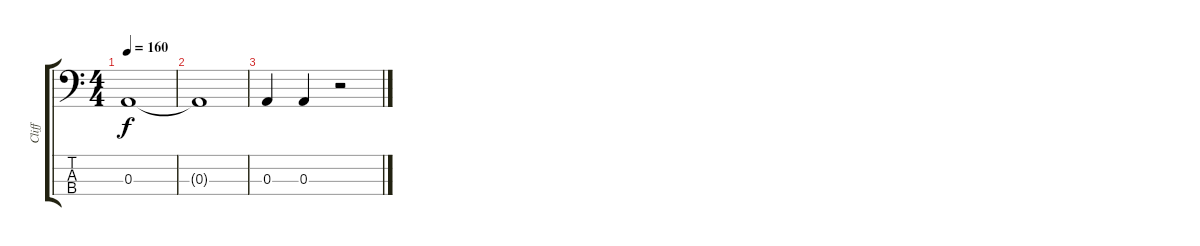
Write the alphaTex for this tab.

\track ("Cliff" "Cliff") {instrument electricbassfinger}
\staff {score tabs}
\tuning (G2 D2 A1 E1) {hide}
\ts (4 4)
\tempo 160
\clef f4
\ks c
0.3{t}.1{dy f} |
0.3{t}.1 |
0.3.4 0.3.4 r.2
